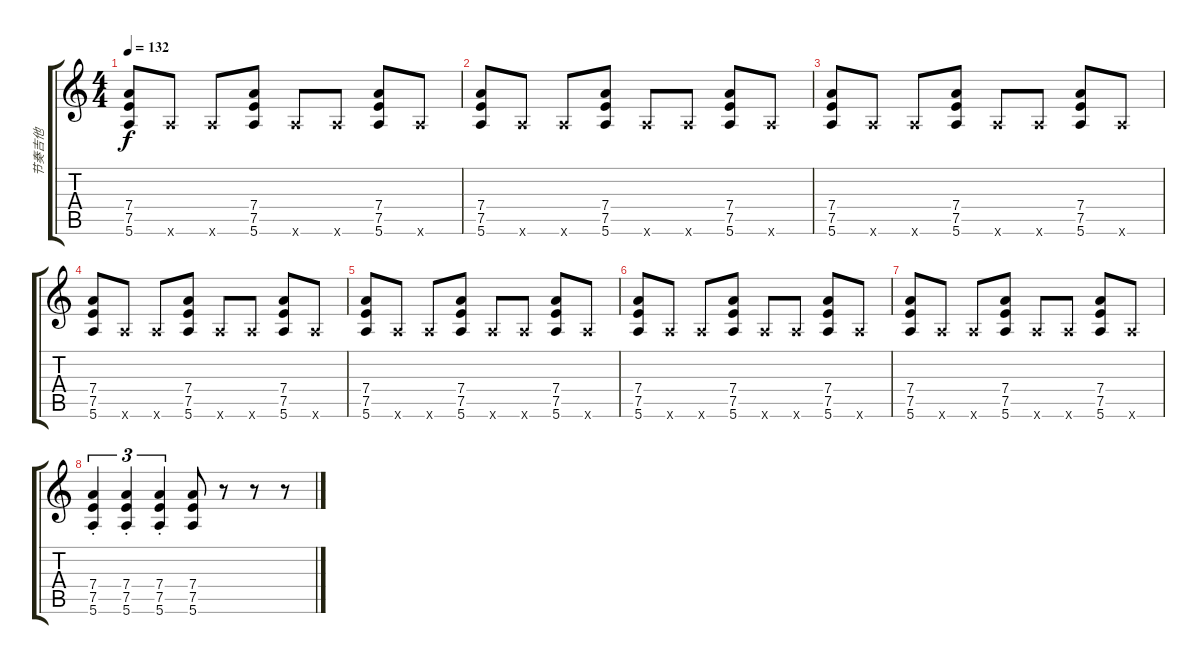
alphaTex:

\track ("节奏吉他" "节奏吉他") {instrument distortionguitar}
\staff {score tabs}
\tuning (E4 B3 G3 D3 A2 E2) {hide}
\ts (4 4)
\tempo 132
\clef g2
\ks c
(7.4 7.5 5.6).8{dy f} 5.6{x}.8 5.6{x}.8 (7.4 7.5 5.6).8 5.6{x}.8 5.6{x}.8 (7.4 7.5 5.6).8 5.6{x}.8 |
(7.4 7.5 5.6).8 5.6{x}.8 5.6{x}.8 (7.4 7.5 5.6).8 5.6{x}.8 5.6{x}.8 (7.4 7.5 5.6).8 5.6{x}.8 |
(7.4 7.5 5.6).8 5.6{x}.8 5.6{x}.8 (7.4 7.5 5.6).8 5.6{x}.8 5.6{x}.8 (7.4 7.5 5.6).8 5.6{x}.8 |
(7.4 7.5 5.6).8 5.6{x}.8 5.6{x}.8 (7.4 7.5 5.6).8 5.6{x}.8 5.6{x}.8 (7.4 7.5 5.6).8 5.6{x}.8 |
(7.4 7.5 5.6).8 5.6{x}.8 5.6{x}.8 (7.4 7.5 5.6).8 5.6{x}.8 5.6{x}.8 (7.4 7.5 5.6).8 5.6{x}.8 |
(7.4 7.5 5.6).8 5.6{x}.8 5.6{x}.8 (7.4 7.5 5.6).8 5.6{x}.8 5.6{x}.8 (7.4 7.5 5.6).8 5.6{x}.8 |
(7.4 7.5 5.6).8 5.6{x}.8 5.6{x}.8 (7.4 7.5 5.6).8 5.6{x}.8 5.6{x}.8 (7.4 7.5 5.6).8 5.6{x}.8 |
(7.4{st} 7.5{st} 5.6{st}).4{tu (3 2)} (7.4{st} 7.5{st} 5.6{st}).4{tu (3 2)} (7.4{st} 7.5{st} 5.6{st}).4{tu (3 2)} (7.4 7.5 5.6).8 r.8 r.8 r.8
